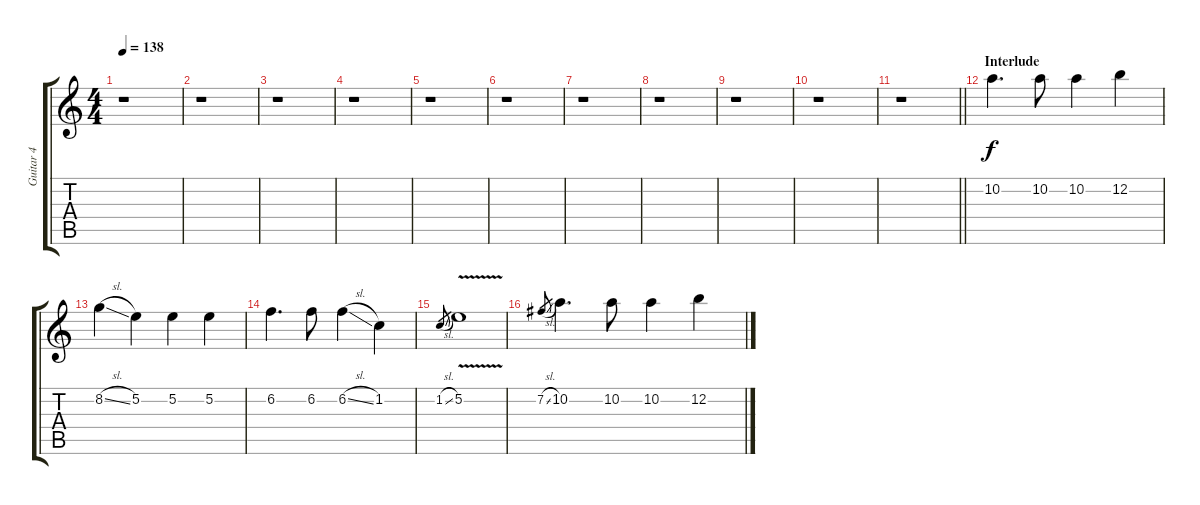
\track ("Guitar 4" "Guitar 4") {instrument distortionguitar}
\staff {score tabs}
\tuning (E4 B3 G3 D3 A2 E2) {hide}
\ts (4 4)
\tempo 138
\clef g2
\ks c
r.1{dy p} |
r.1 |
r.1 |
r.1 |
r.1 |
r.1 |
r.1 |
r.1 |
r.1 |
r.1 |
\barLineRight lightlight
r.1 |
\section ("" "Interlude")
10.2.4{d dy f} 10.2.8 10.2.4 12.2.4 |
8.2{sl}.4 5.2.4 5.2.4 5.2.4 |
6.2.4{d} 6.2.8 6.2{sl}.4 1.2.4 |
1.2{sl}.8{gr} 5.2{v}.1 |
7.2{sl}.8{gr} 10.2.4{d} 10.2.8 10.2.4 12.2.4
